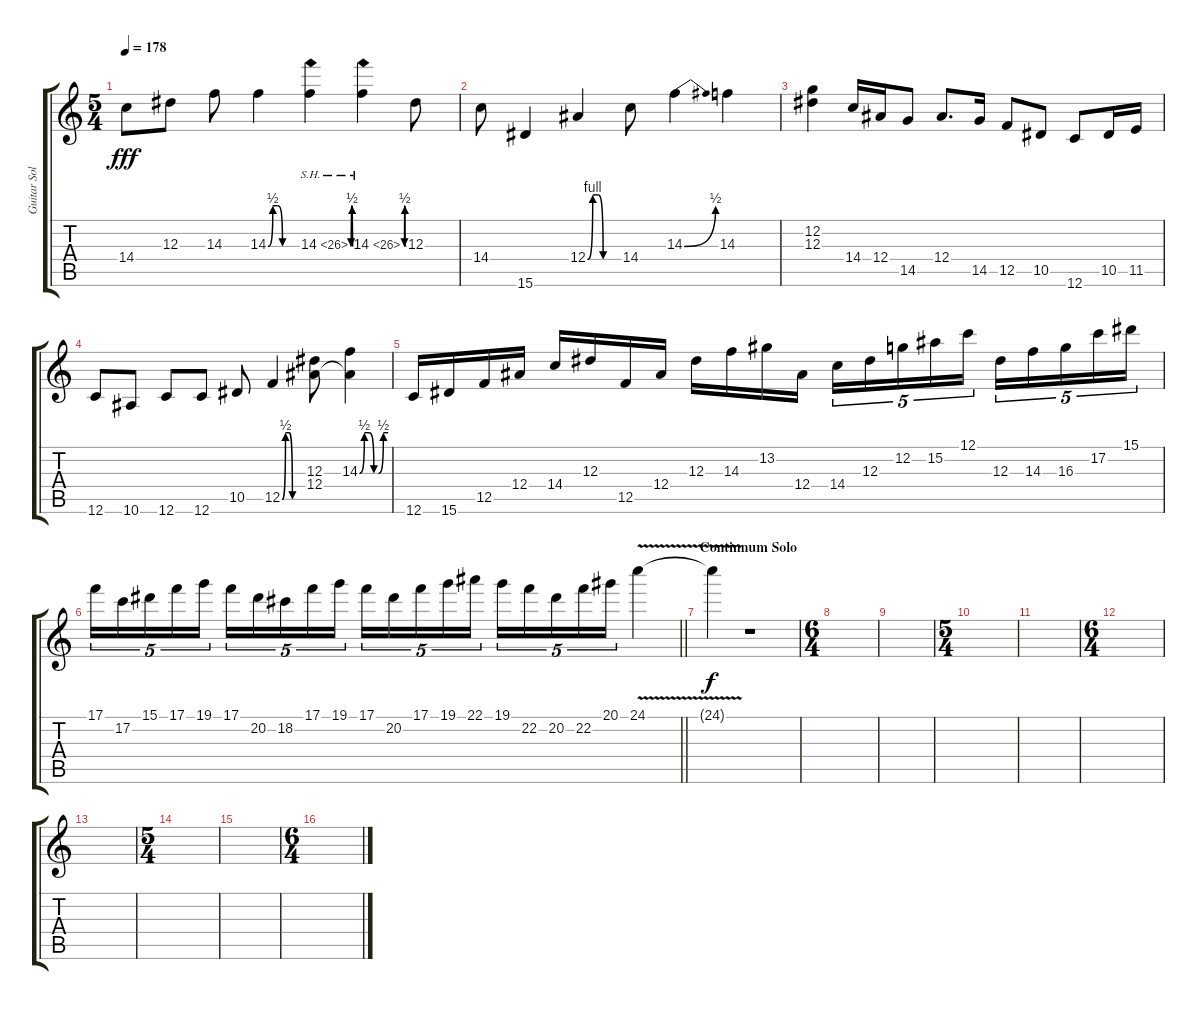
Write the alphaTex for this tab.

\track ("Guitar Solo" "Guitar Sol") {instrument distortionguitar}
\staff {score tabs}
\tuning (C4 G3 Eb3 Bb2 F2 C2) {hide}
\ts (5 4)
\tempo 178
\clef g2
\ks c
14.4.8{dy fff} 12.3.8 14.3.8 14.3{be (custom 0 0 10 2 20 2 30 0 60 0)}.4 14.3{be (custom 0 0 10 2 20 2 30 0 60 0) sh 12}.4 14.3{be (custom 0 0 10 2 20 2 30 0 60 0) sh 12}.4 12.3.8 |
14.4.8 15.6.4 12.4{be (custom 0 0 10 4 20 4 30 0 60 0)}.4 14.4.8 14.3{be (bend 0 0 60 2)}.4 14.3.4 |
(12.2 12.3).4 14.4.16 12.4.16 14.5.8 12.4.8{d} 14.5.16 12.5.8 10.5.8 12.6.8 10.5.16 11.5.16 |
12.6.8 10.6.8 12.6.8 12.6.8 10.5.8 12.5{be (custom 0 0 10 2 20 2 30 0 60 0)}.4 (12.3 12.4).8 (14.3{be (custom 0 0 10 2 20 2 30 0 40 0 50 2 60 2)} 12.4{t}).4 |
12.6.16 15.6.16 12.5.16 12.4.16 14.4.16 12.3.16 12.5.16 12.4.16 12.3.16 14.3.16 13.2.16 12.4.16 14.4.16{tu (5 4)} 12.3.16{tu (5 4)} 12.2.16{tu (5 4)} 15.2.16{tu (5 4)} 12.1.16{tu (5 4)} 12.3.16{tu (5 4)} 14.3.16{tu (5 4)} 16.3.16{tu (5 4)} 17.2.16{tu (5 4)} 15.1.16{tu (5 4)} |
\barLineRight lightlight
17.1.16{tu (5 4)} 17.2.16{tu (5 4)} 15.1.16{tu (5 4)} 17.1.16{tu (5 4)} 19.1.16{tu (5 4)} 17.1.16{tu (5 4)} 20.2.16{tu (5 4)} 18.2.16{tu (5 4)} 17.1.16{tu (5 4)} 19.1.16{tu (5 4)} 17.1.16{tu (5 4)} 20.2.16{tu (5 4)} 17.1.16{tu (5 4)} 19.1.16{tu (5 4)} 22.1.16{tu (5 4)} 19.1.16{tu (5 4)} 22.2.16{tu (5 4)} 20.2.16{tu (5 4)} 22.2.16{tu (5 4)} 20.1.16{tu (5 4)} 24.1{v}.4 |
\section ("" "Continnum Solo")
24.1{t}.4{dy f} r.1 |
\ts (6 4)
|
|
\ts (5 4)
|
|
\ts (6 4)
|
|
\ts (5 4)
|
|
\ts (6 4)
